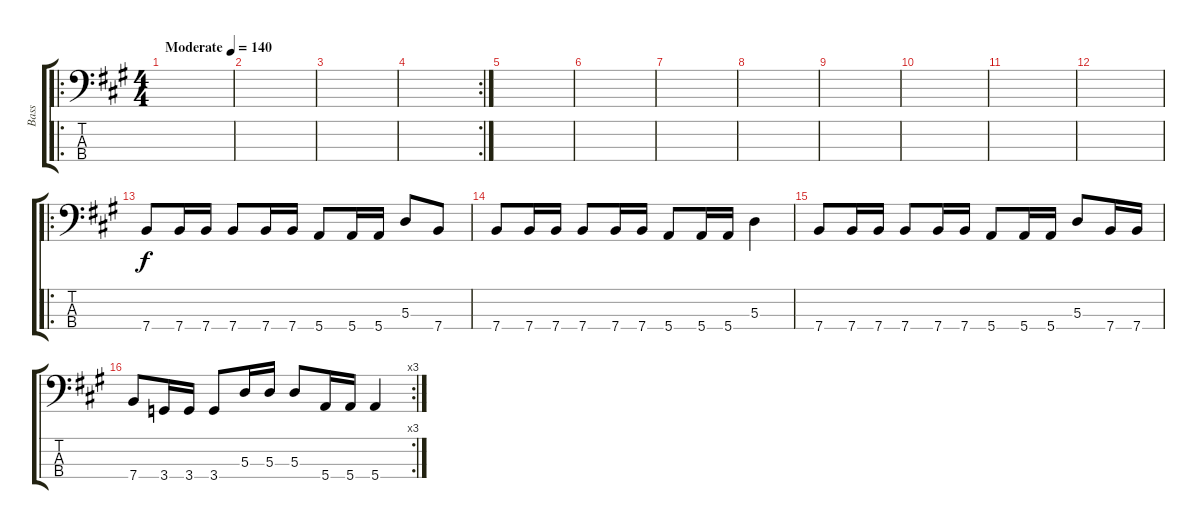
\track ("Bass" "Bass") {instrument electricbassfinger}
\staff {score tabs}
\tuning (G2 D2 A1 E1) {hide}
\ro
\ts (4 4)
\tempo (140 "Moderate")
\clef f4
\ks f#minor
|
|
|
\rc 2
|
|
|
|
|
|
|
|
|
\ro
7.4.8 7.4.16 7.4.16 7.4.8 7.4.16 7.4.16 5.4.8 5.4.16 5.4.16 5.3.8 7.4.8 |
7.4.8 7.4.16 7.4.16 7.4.8 7.4.16 7.4.16 5.4.8 5.4.16 5.4.16 5.3.4 |
7.4.8 7.4.16 7.4.16 7.4.8 7.4.16 7.4.16 5.4.8 5.4.16 5.4.16 5.3.8 7.4.16 7.4.16 |
\rc 3
7.4.8 3.4.16 3.4.16 3.4.8 5.3.16 5.3.16 5.3.8 5.4.16 5.4.16 5.4.4
